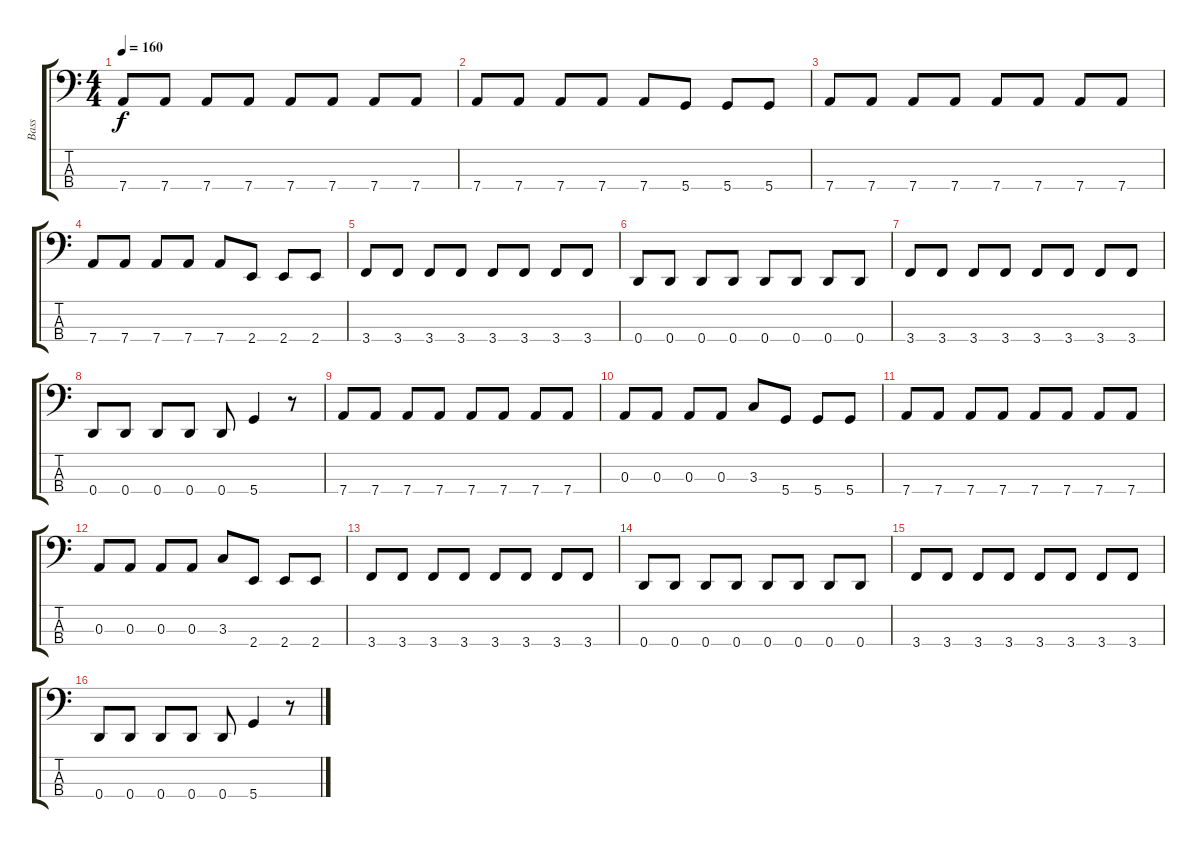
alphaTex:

\track ("Bass" "Bass") {instrument electricbasspick}
\staff {score tabs}
\tuning (G2 D2 A1 D1) {hide}
\ts (4 4)
\tempo 160
\clef f4
\ks c
7.4.8{dy f} 7.4.8 7.4.8 7.4.8 7.4.8 7.4.8 7.4.8 7.4.8 |
7.4.8 7.4.8 7.4.8 7.4.8 7.4.8 5.4.8 5.4.8 5.4.8 |
7.4.8 7.4.8 7.4.8 7.4.8 7.4.8 7.4.8 7.4.8 7.4.8 |
7.4.8 7.4.8 7.4.8 7.4.8 7.4.8 2.4.8 2.4.8 2.4.8 |
3.4.8 3.4.8 3.4.8 3.4.8 3.4.8 3.4.8 3.4.8 3.4.8 |
0.4.8 0.4.8 0.4.8 0.4.8 0.4.8 0.4.8 0.4.8 0.4.8 |
3.4.8 3.4.8 3.4.8 3.4.8 3.4.8 3.4.8 3.4.8 3.4.8 |
0.4.8 0.4.8 0.4.8 0.4.8 0.4.8 5.4.4 r.8 |
7.4.8 7.4.8 7.4.8 7.4.8 7.4.8 7.4.8 7.4.8 7.4.8 |
0.3.8 0.3.8 0.3.8 0.3.8 3.3.8 5.4.8 5.4.8 5.4.8 |
7.4.8 7.4.8 7.4.8 7.4.8 7.4.8 7.4.8 7.4.8 7.4.8 |
0.3.8 0.3.8 0.3.8 0.3.8 3.3.8 2.4.8 2.4.8 2.4.8 |
3.4.8 3.4.8 3.4.8 3.4.8 3.4.8 3.4.8 3.4.8 3.4.8 |
0.4.8 0.4.8 0.4.8 0.4.8 0.4.8 0.4.8 0.4.8 0.4.8 |
3.4.8 3.4.8 3.4.8 3.4.8 3.4.8 3.4.8 3.4.8 3.4.8 |
0.4.8 0.4.8 0.4.8 0.4.8 0.4.8 5.4.4 r.8
